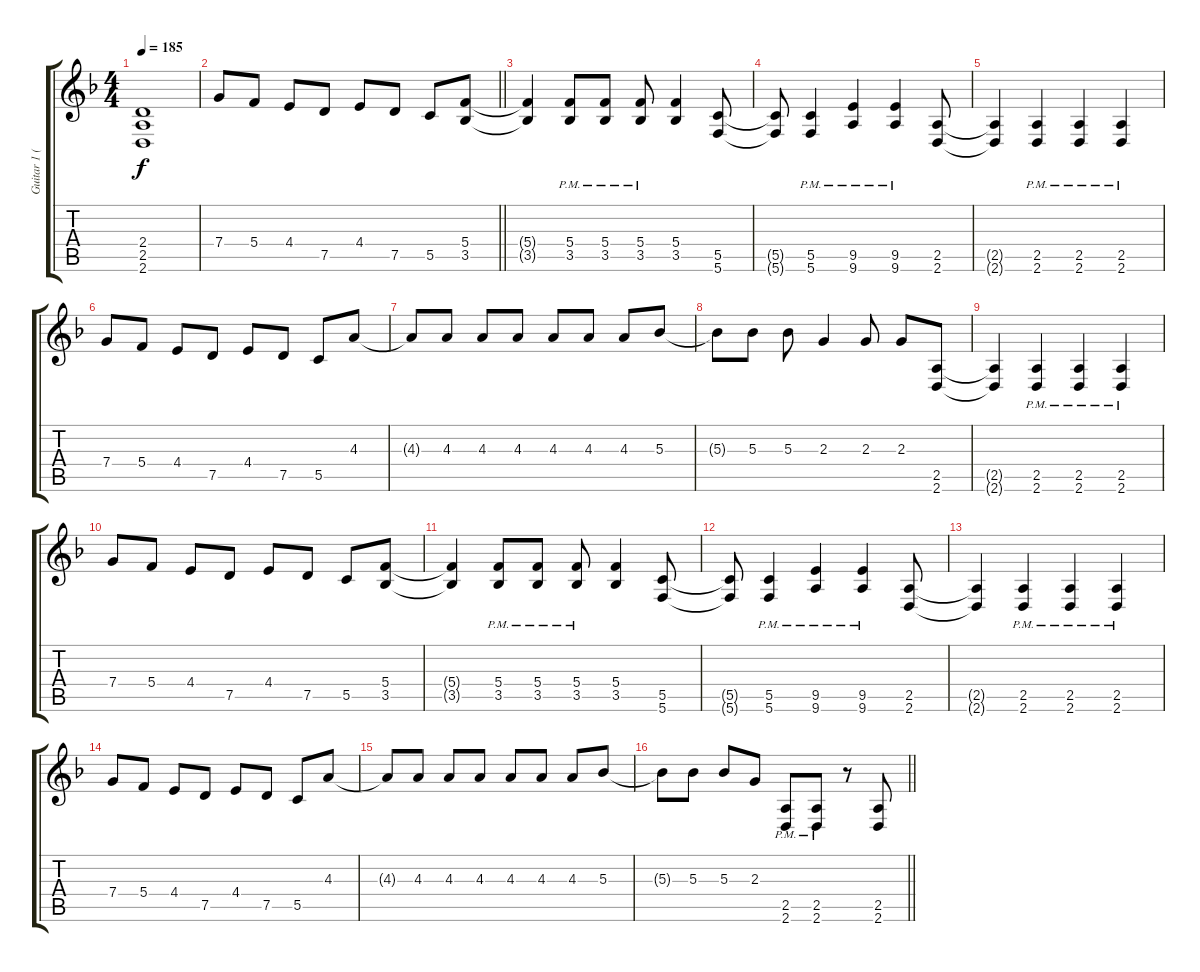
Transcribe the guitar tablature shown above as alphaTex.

\track ("Guitar 1 (Distorted- Tuck)" "Guitar 1 (") {instrument distortionguitar}
\staff {score tabs}
\tuning (D4 A3 F3 C3 G2 C2) {hide}
\ts (4 4)
\tempo 185
\clef g2
\ks dminor
(2.4{t} 2.5{t} 2.6{t}).1{dy f} |
\barLineRight lightlight
7.4.8 5.4.8 4.4.8 7.5.8 4.4.8 7.5.8 5.5.8 (5.4 3.5).8 |
(5.4{t} 3.5{t}).4 (5.4{pm} 3.5{pm}).8 (5.4{pm} 3.5{pm}).8 (5.4{pm} 3.5{pm}).8 (5.4 3.5).4 (5.5 5.6).8 |
(5.5{t} 5.6{t}).8 (5.5{pm} 5.6{pm}).4 (9.5{pm} 9.6{pm}).4 (9.5{pm} 9.6{pm}).4 (2.5 2.6).8 |
(2.5{t} 2.6{t}).4 (2.5{pm} 2.6{pm}).4 (2.5{pm} 2.6{pm}).4 (2.5{pm} 2.6{pm}).4 |
7.4.8 5.4.8 4.4.8 7.5.8 4.4.8 7.5.8 5.5.8 4.3.8 |
4.3{t}.8 4.3.8 4.3.8 4.3.8 4.3.8 4.3.8 4.3.8 5.3.8 |
5.3{t}.8 5.3.8 5.3.8 2.3.4 2.3.8 2.3.8 (2.5 2.6).8 |
(2.5{t} 2.6{t}).4 (2.5{pm} 2.6{pm}).4 (2.5{pm} 2.6{pm}).4 (2.5{pm} 2.6{pm}).4 |
7.4.8 5.4.8 4.4.8 7.5.8 4.4.8 7.5.8 5.5.8 (5.4 3.5).8 |
(5.4{t} 3.5{t}).4 (5.4{pm} 3.5{pm}).8 (5.4{pm} 3.5{pm}).8 (5.4{pm} 3.5{pm}).8 (5.4 3.5).4 (5.5 5.6).8 |
(5.5{t} 5.6{t}).8 (5.5{pm} 5.6{pm}).4 (9.5{pm} 9.6{pm}).4 (9.5{pm} 9.6{pm}).4 (2.5 2.6).8 |
(2.5{t} 2.6{t}).4 (2.5{pm} 2.6{pm}).4 (2.5{pm} 2.6{pm}).4 (2.5{pm} 2.6{pm}).4 |
7.4.8 5.4.8 4.4.8 7.5.8 4.4.8 7.5.8 5.5.8 4.3.8 |
4.3{t}.8 4.3.8 4.3.8 4.3.8 4.3.8 4.3.8 4.3.8 5.3.8 |
\barLineRight lightlight
5.3{t}.8 5.3.8 5.3.8 2.3.8 (2.5{pm} 2.6{pm}).8 (2.5{pm} 2.6{pm}).8 r.8 (2.5 2.6).8
